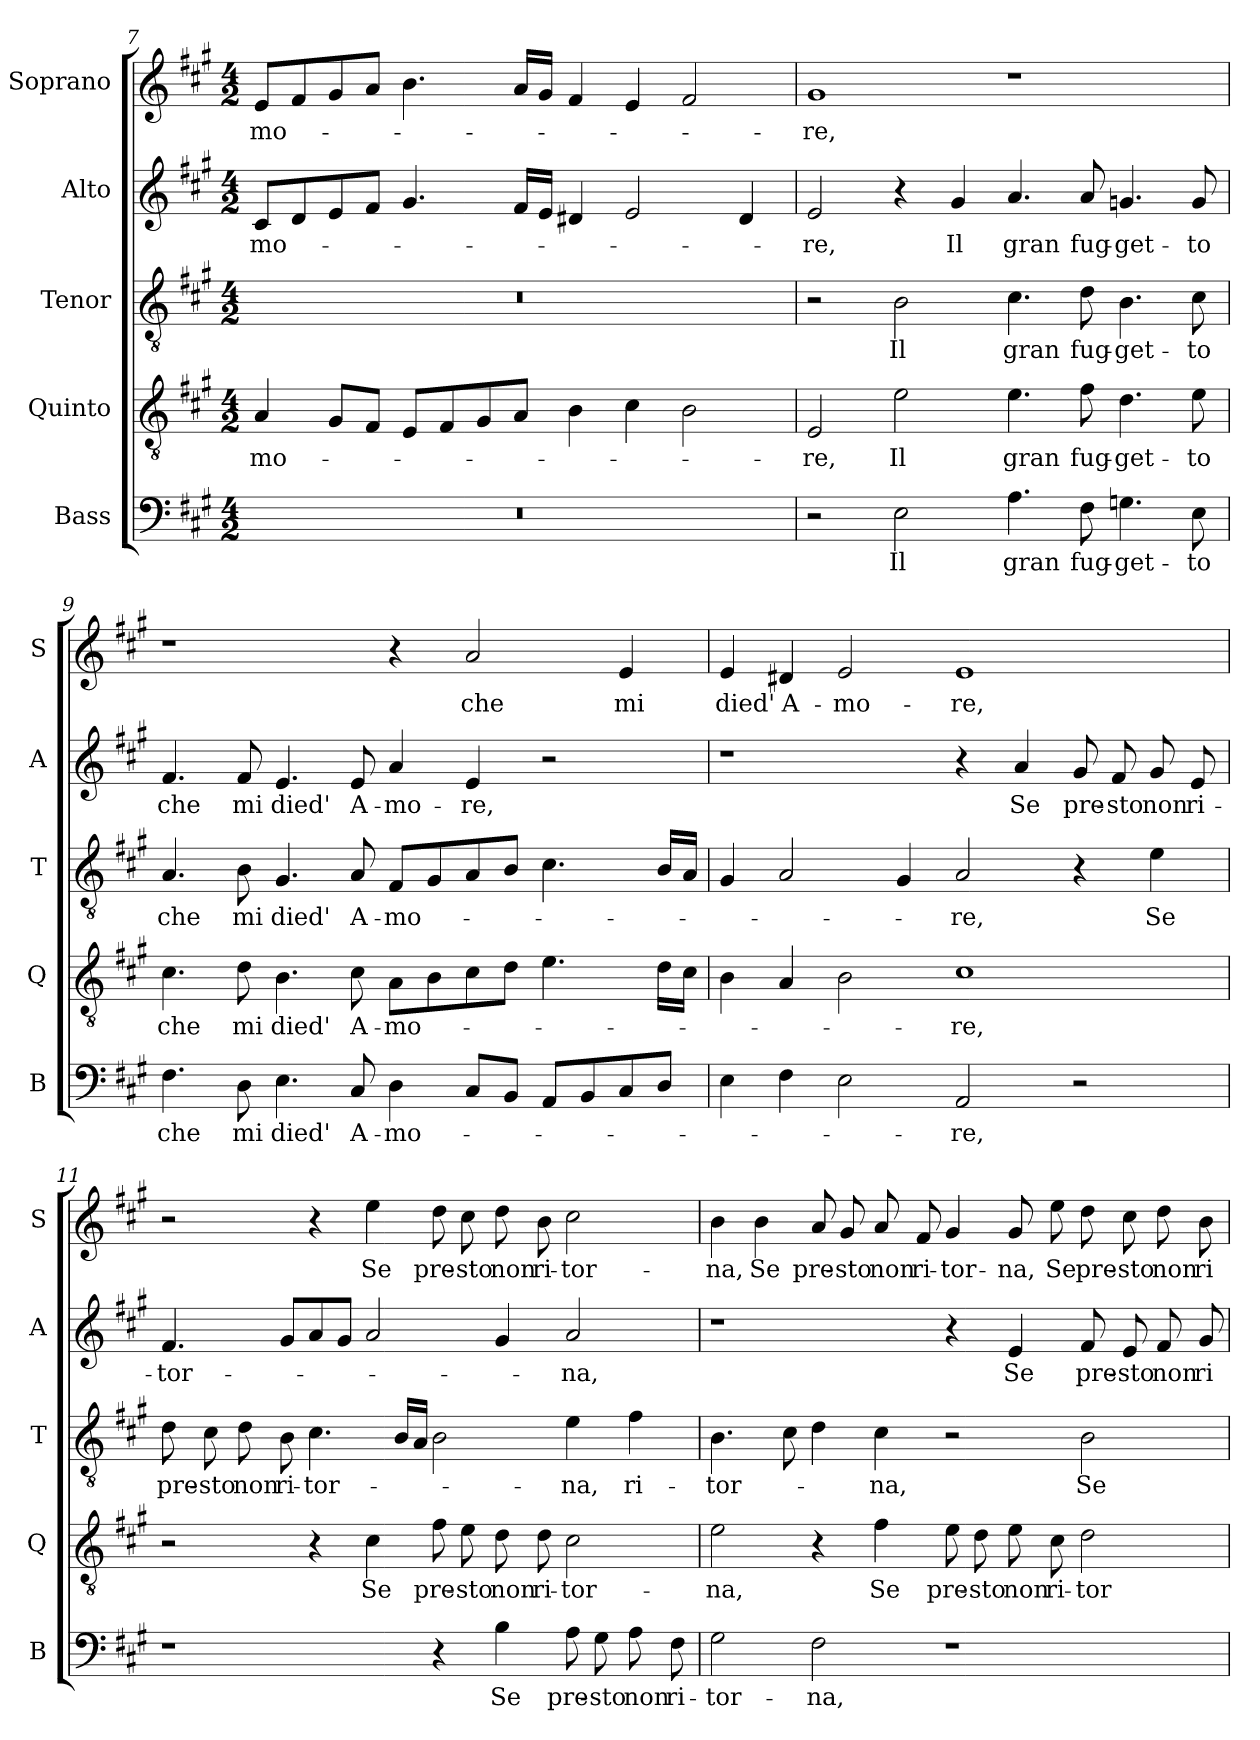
**kern	**text	**kern	**text	**kern	**text	**kern	**text	**kern	**text
*part5	*part5	*part4	*part4	*part3	*part3	*part2	*part2	*part1	*part1
*staff5	*staff5	*staff4	*staff4	*staff3	*staff3	*staff2	*staff2	*staff1	*staff1
*I"Bass	*	*I"Quinto	*	*I"Tenor	*	*I"Alto	*	*I"Soprano	*
*I'B	*	*I'Q	*	*I'T	*	*I'A	*	*I'S	*
!!LO:PB:g=z
*clefF4	*	*clefGv2	*	*clefGv2	*	*clefG2	*	*clefG2	*
*k[f#c#g#]	*	*k[f#c#g#]	*	*k[f#c#g#]	*	*k[f#c#g#]	*	*k[f#c#g#]	*
*A:	*	*A:	*	*A:	*	*A:	*	*A:	*
*M4/2	*	*M4/2	*	*M4/2	*	*M4/2	*	*M4/2	*
=7	=7	=7	=7	=7	=7	=7	=7	=7	=7
!	!	!	!LO:LY:b	!	!	!	!LO:LY:b	!	!LO:LY:b
0r	.	4A/	-mo-	0r	.	8c#/L	-mo-	8e/L	-mo-
.	.	.	.	.	.	8d/	.	8f#/	.
.	.	8G#/L	.	.	.	8e/	.	8g#/	.
.	.	8F#/J	.	.	.	8f#/J	.	8a/J	.
.	.	8E/L	.	.	.	4.g#/	.	4.b\	.
.	.	8F#/	.	.	.	.	.	.	.
.	.	8G#/	.	.	.	.	.	.	.
.	.	8A/J	.	.	.	16f#/LL	.	16a/LL	.
.	.	.	.	.	.	16e/JJ	.	16g#/JJ	.
.	.	4B\	.	.	.	4d#X/	.	4f#/	.
.	.	4c#\	.	.	.	2e/	.	4e/	.
.	.	2B\	.	.	.	.	.	2f#/	.
.	.	.	.	.	.	4d#/	.	.	.
=8	=8	=8	=8	=8	=8	=8	=8	=8	=8
!	!	!	!LO:LY:b	!	!	!	!LO:LY:b	!	!LO:LY:b
2r	.	2E/	-re,	2r	.	2e/	-re,	1g#	-re,
!	!LO:LY:b	!	!LO:LY:b	!	!LO:LY:b	!	!	!	!
2E\	Il	2e\	Il	2B\	Il	4r	.	.	.
!	!	!	!	!	!	!	!LO:LY:b	!	!
.	.	.	.	.	.	4g#/	Il	.	.
!	!LO:LY:b	!	!LO:LY:b	!	!LO:LY:b	!	!LO:LY:b	!	!
4.A\	gran	4.e\	gran	4.c#\	gran	4.a/	gran	1r	.
!	!LO:LY:b	!	!LO:LY:b	!	!LO:LY:b	!	!LO:LY:b	!	!
8F#\	fug-	8f#\	fug-	8d\	fug-	8a/	fug-	.	.
!	!LO:LY:b	!	!LO:LY:b	!	!LO:LY:b	!	!LO:LY:b	!	!
4.Gn\	-get-	4.d\	-get-	4.B\	-get-	4.gn/	-get-	.	.
!	!LO:LY:b	!	!LO:LY:b	!	!LO:LY:b	!	!LO:LY:b	!	!
8E\	-to	8e\	-to	8c#\	-to	8g/	-to	.	.
=9	=9	=9	=9	=9	=9	=9	=9	=9	=9
!	!LO:LY:b	!	!LO:LY:b	!	!LO:LY:b	!	!LO:LY:b	!	!
4.F#\	che	4.c#\	che	4.A/	che	4.f#/	che	1r	.
!	!LO:LY:b	!	!LO:LY:b	!	!LO:LY:b	!	!LO:LY:b	!	!
8D\	mi	8d\	mi	8B\	mi	8f#/	mi	.	.
!	!LO:LY:b	!	!LO:LY:b	!	!LO:LY:b	!	!LO:LY:b	!	!
4.E\	died'	4.B\	died'	4.G#/	died'	4.e/	died'	.	.
!	!LO:LY:b	!	!LO:LY:b	!	!LO:LY:b	!	!LO:LY:b	!	!
8C#/	A-	8c#\	A-	8A/	A-	8e/	A-	.	.
!	!LO:LY:b	!	!LO:LY:b	!	!LO:LY:b	!	!LO:LY:b	!	!
4D\	-mo-	8A\L	-mo-	8F#/L	-mo-	4a/	-mo-	4r	.
.	.	8B\	.	8G#/	.	.	.	.	.
!	!	!	!	!	!	!	!LO:LY:b	!	!LO:LY:b
8C#/L	.	8c#\	.	8A/	.	4e/	-re,	2a/	che
8BB/J	.	8d\J	.	8B/J	.	.	.	.	.
8AA/L	.	4.e\	.	4.c#\	.	2r	.	.	.
8BB/	.	.	.	.	.	.	.	.	.
!	!	!	!	!	!	!	!	!	!LO:LY:b
8C#/	.	.	.	.	.	.	.	4e/	mi
8D/J	.	16d\LL	.	16B/LL	.	.	.	.	.
.	.	16c#\JJ	.	16A/JJ	.	.	.	.	.
!!LO:LB:g=z
=10	=10	=10	=10	=10	=10	=10	=10	=10	=10
!	!	!	!	!	!	!	!	!	!LO:LY:b
4E\	.	4B\	.	4G#/	.	1r	.	4e/	died'
!	!	!	!	!	!	!	!	!	!LO:LY:b
4F#\	.	4A/	.	2A/	.	.	.	4d#X/	A-
!	!	!	!	!	!	!	!	!	!LO:LY:b
2E\	.	2B\	.	.	.	.	.	2e/	-mo-
.	.	.	.	4G#/	.	.	.	.	.
!	!LO:LY:b	!	!LO:LY:b	!	!LO:LY:b	!	!	!	!LO:LY:b
2AA/	-re,	1c#	-re,	2A/	-re,	4r	.	1e	-re,
!	!	!	!	!	!	!	!LO:LY:b	!	!
.	.	.	.	.	.	4a/	Se	.	.
!	!	!	!	!	!	!	!LO:LY:b	!	!
2r	.	.	.	4r	.	8g#/	pre-	.	.
!	!	!	!	!	!	!	!LO:LY:b	!	!
.	.	.	.	.	.	8f#/	-sto	.	.
!	!	!	!	!	!LO:LY:b	!	!LO:LY:b	!	!
.	.	.	.	4e\	Se	8g#/	non	.	.
!	!	!	!	!	!	!	!LO:LY:b	!	!
.	.	.	.	.	.	8e/	ri-	.	.
=11	=11	=11	=11	=11	=11	=11	=11	=11	=11
!	!	!	!	!	!LO:LY:b	!	!LO:LY:b	!	!
1r	.	2r	.	8d\	pre-	4.f#/	-tor-	2r	.
!	!	!	!	!	!LO:LY:b	!	!	!	!
.	.	.	.	8c#\	-sto	.	.	.	.
!	!	!	!	!	!LO:LY:b	!	!	!	!
.	.	.	.	8d\	non	.	.	.	.
!	!	!	!	!	!LO:LY:b	!	!	!	!
.	.	.	.	8B\	ri-	8g#/L	.	.	.
!	!	!	!	!	!LO:LY:b	!	!	!	!
.	.	4r	.	4.c#\	-tor-	8a/	.	4r	.
.	.	.	.	.	.	8g#/J	.	.	.
!	!	!	!LO:LY:b	!	!	!	!	!	!LO:LY:b
.	.	4c#\	Se	.	.	2a/	.	4ee\	Se
.	.	.	.	16B/LL	.	.	.	.	.
.	.	.	.	16A/JJ	.	.	.	.	.
!	!	!	!LO:LY:b	!	!	!	!	!	!LO:LY:b
4r	.	8f#\	pre-	2B\	.	.	.	8dd\	pre-
!	!	!	!LO:LY:b	!	!	!	!	!	!LO:LY:b
.	.	8e\	-sto	.	.	.	.	8cc#\	-sto
!	!LO:LY:b	!	!LO:LY:b	!	!	!	!	!	!LO:LY:b
4B\	Se	8d\	non	.	.	4g#/	.	8dd\	non
!	!	!	!LO:LY:b	!	!	!	!	!	!LO:LY:b
.	.	8d\	ri-	.	.	.	.	8b\	ri-
!	!LO:LY:b	!	!LO:LY:b	!	!LO:LY:b	!	!LO:LY:b	!	!LO:LY:b
8A\	pre-	2c#\	-tor-	4e\	-na,	2a/	-na,	2cc#\	-tor-
!	!LO:LY:b	!	!	!	!	!	!	!	!
8G#\	-sto	.	.	.	.	.	.	.	.
!	!LO:LY:b	!	!	!	!LO:LY:b	!	!	!	!
8A\	non	.	.	4f#\	ri-	.	.	.	.
!	!LO:LY:b	!	!	!	!	!	!	!	!
8F#\	ri-	.	.	.	.	.	.	.	.
!!LO:LB:g=z
=12	=12	=12	=12	=12	=12	=12	=12	=12	=12
!	!LO:LY:b	!	!LO:LY:b	!	!LO:LY:b	!	!	!	!LO:LY:b
2G#\	-tor-	2e\	-na,	4.B\	-tor-	1r	.	4b\	-na,
!	!	!	!	!	!	!	!	!	!LO:LY:b
.	.	.	.	.	.	.	.	4b\	Se
.	.	.	.	8c#\	.	.	.	.	.
!	!LO:LY:b	!	!	!	!	!	!	!	!LO:LY:b
2F#\	-na,	4r	.	4d\	.	.	.	8a/	pre-
!	!	!	!	!	!	!	!	!	!LO:LY:b
.	.	.	.	.	.	.	.	8g#/	-sto
!	!	!	!LO:LY:b	!	!LO:LY:b	!	!	!	!LO:LY:b
.	.	4f#\	Se	4c#\	-na,	.	.	8a/	non
!	!	!	!	!	!	!	!	!	!LO:LY:b
.	.	.	.	.	.	.	.	8f#/	ri-
!	!	!	!LO:LY:b	!	!	!	!	!	!LO:LY:b
1r	.	8e\	pre-	2r	.	4r	.	4g#/	-tor-
!	!	!	!LO:LY:b	!	!	!	!	!	!
.	.	8d\	-sto	.	.	.	.	.	.
!	!	!	!LO:LY:b	!	!	!	!LO:LY:b	!	!LO:LY:b
.	.	8e\	non	.	.	4e/	Se	8g#/	-na,
!	!	!	!LO:LY:b	!	!	!	!	!	!LO:LY:b
.	.	8c#\	ri-	.	.	.	.	8ee\	Se
!	!	!	!LO:LY:b	!	!LO:LY:b	!	!LO:LY:b	!	!LO:LY:b
.	.	2d\	-tor-	2B\	Se	8f#/	pre-	8dd\	pre-
!	!	!	!	!	!	!	!LO:LY:b	!	!LO:LY:b
.	.	.	.	.	.	8e/	-sto	8cc#\	-sto
!	!	!	!	!	!	!	!LO:LY:b	!	!LO:LY:b
.	.	.	.	.	.	8f#/	non	8dd\	non
!	!	!	!	!	!	!	!LO:LY:b	!	!LO:LY:b
.	.	.	.	.	.	8g#/	ri-	8b\	ri-
=	=	=	=	=	=	=	=	=	=
*-	*-	*-	*-	*-	*-	*-	*-	*-	*-
